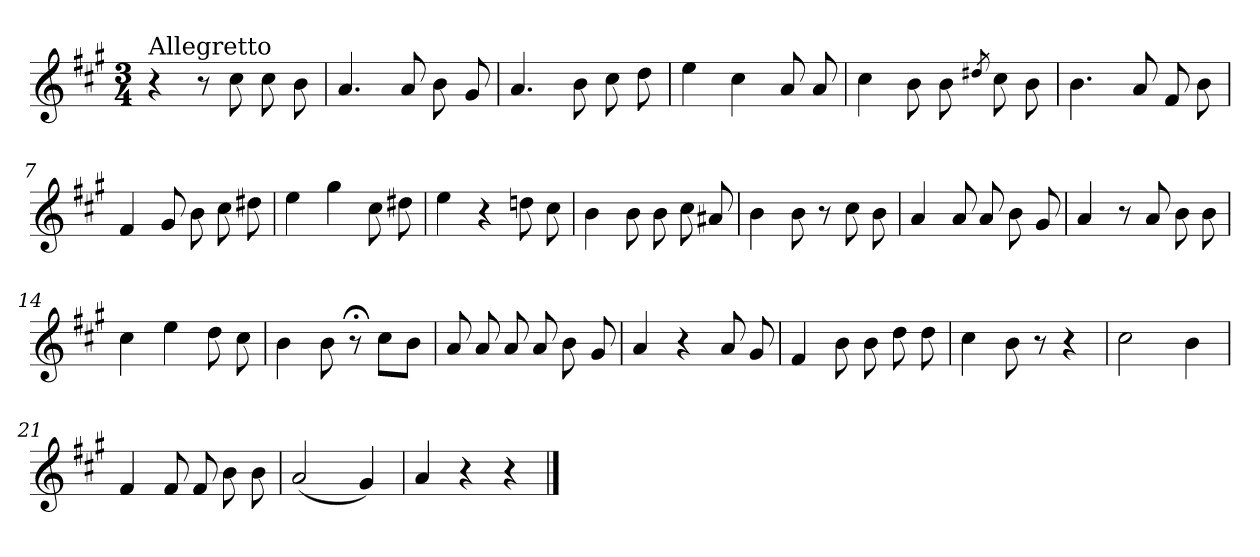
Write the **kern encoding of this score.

**kern
*part1
*staff1
*clefG2
*k[f#c#g#]
*A:
*M3/4
=1
!LO:TX:a:t=Allegretto
4r
8r
8cc#\
8cc#\
8b\
=2
4.a/
8a/
8b\
8g#/
=3
4.a/
8b\
8cc#\
8dd\
=4
4ee\
4cc#\
8a/
8a/
=5
4cc#\
8b\
8b\
8qdd#X/
8cc#\
8b\
=6
4.b\
8a/
8f#/
8b\
!!LO:LB:g=z
=7
4f#/
8g#/
8b\
8cc#\
8dd#X\
=8
4ee\
4gg#\
8cc#\
8dd#X\
=9
4ee\
4r
8ddn\
8cc#\
=10
4b\
8b\
8b\
8cc#\
8a#X/
=11
4b\
8b\
8r
8cc#\
8b\
=12
4a/
8a/
8a/
8b\
8g#/
!!LO:LB:g=z
=13
4a/
8r
8a/
8b\
8b\
=14
4cc#\
4ee\
8dd\
8cc#\
=15
4b\
8b\
8r;<
8cc#\L
8b\J
=16
8a/
8a/
8a/
8a/
8b\
8g#/
=17
4a/
4r
8a/
8g#/
=18
4f#/
8b\
8b\
8dd\
8dd\
!!LO:LB:g=z
=19
4cc#\
8b\
8r
4r
=20
2cc#\
4b\
=21
4f#/
8f#/
8f#/
8b\
8b\
=22
(<2a/
4g#/)
=23
4a/
4r
4r
==
*-
